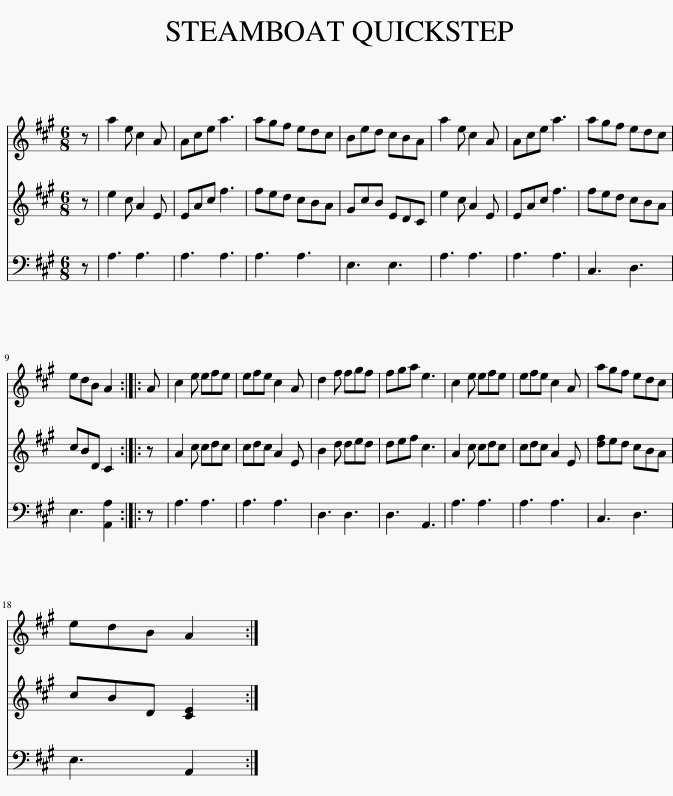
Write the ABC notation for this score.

X:1
%%score 1 2 3
L:1/8
M:6/8
I:linebreak $
K:A
V:1 treble
V:2 treble
V:3 bass
V:1
 z | a2 e c2 A | Ace a3 | agf edc | Bed cBA | %5
 a2 e c2 A | Ace a3 | agf edc |$ edB A2 :: A | %10
 c2 e efe | efe c2 A | d2 f fgf | fga e3 | c2 e efe | %15
 efe c2 A | agf edc |$ edB A2 :| %18
V:2
 z | e2 c A2 E | EAc f3 | fed cBA | GcB EDC | %5
 e2 c A2 E | EAc f3 | fed cBA |$ cBD C2 :: z | %10
 A2 c cdc | cdc A2 E | B2 d ded | def c3 | A2 c cdc | %15
 cdc A2 E | [df]ed cBA |$ cBD [CE]2 :| %18
V:3
 z | A,3 A,3 | A,3 A,3 | A,3 A,3 | E,3 E,3 | %5
 A,3 A,3 | A,3 A,3 | C,3 D,3 |$ E,3 [A,,A,]2 :: z | %10
 A,3 A,3 | A,3 A,3 | D,3 D,3 | D,3 A,,3 | A,3 A,3 | %15
 A,3 A,3 | C,3 D,3 |$ E,3 A,,2 :| %18
